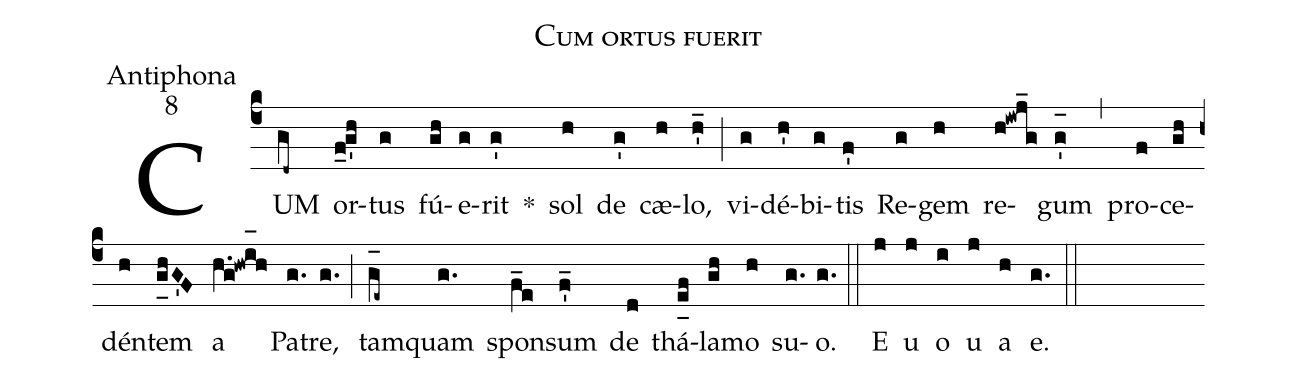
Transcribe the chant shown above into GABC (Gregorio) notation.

name:Cum ortus fuerit;
office-part:Antiphona;
mode:8;
%%
(c4) CUM(gd~) or(f_0!g'h)tus(g) fú(gh)e(g)rit(g') *() sol(h) de(g') cæ(h)lo,(h'_) (;) vi(g)dé(h')bi(g)tis(f') Re(g)gem(h) re(h!iwj_g)gum(g'_[oh:h]) (,) pro(f)ce(gh)dén(h)tem(g_[uh:l]hG'F) a(h.g!hwi_[oh:h]h) Pa(g.)tre,(g.) (;) tam(g_[oh:h]e~)quam(g.) spon(f_e)sum(f'_) de(d) thá(e_[uh:l]f)la(gh)mo(h) su(g.)o.(g.) (::) E(j) u(j) o(i) u(j) a(h) e.(g.) (::)
